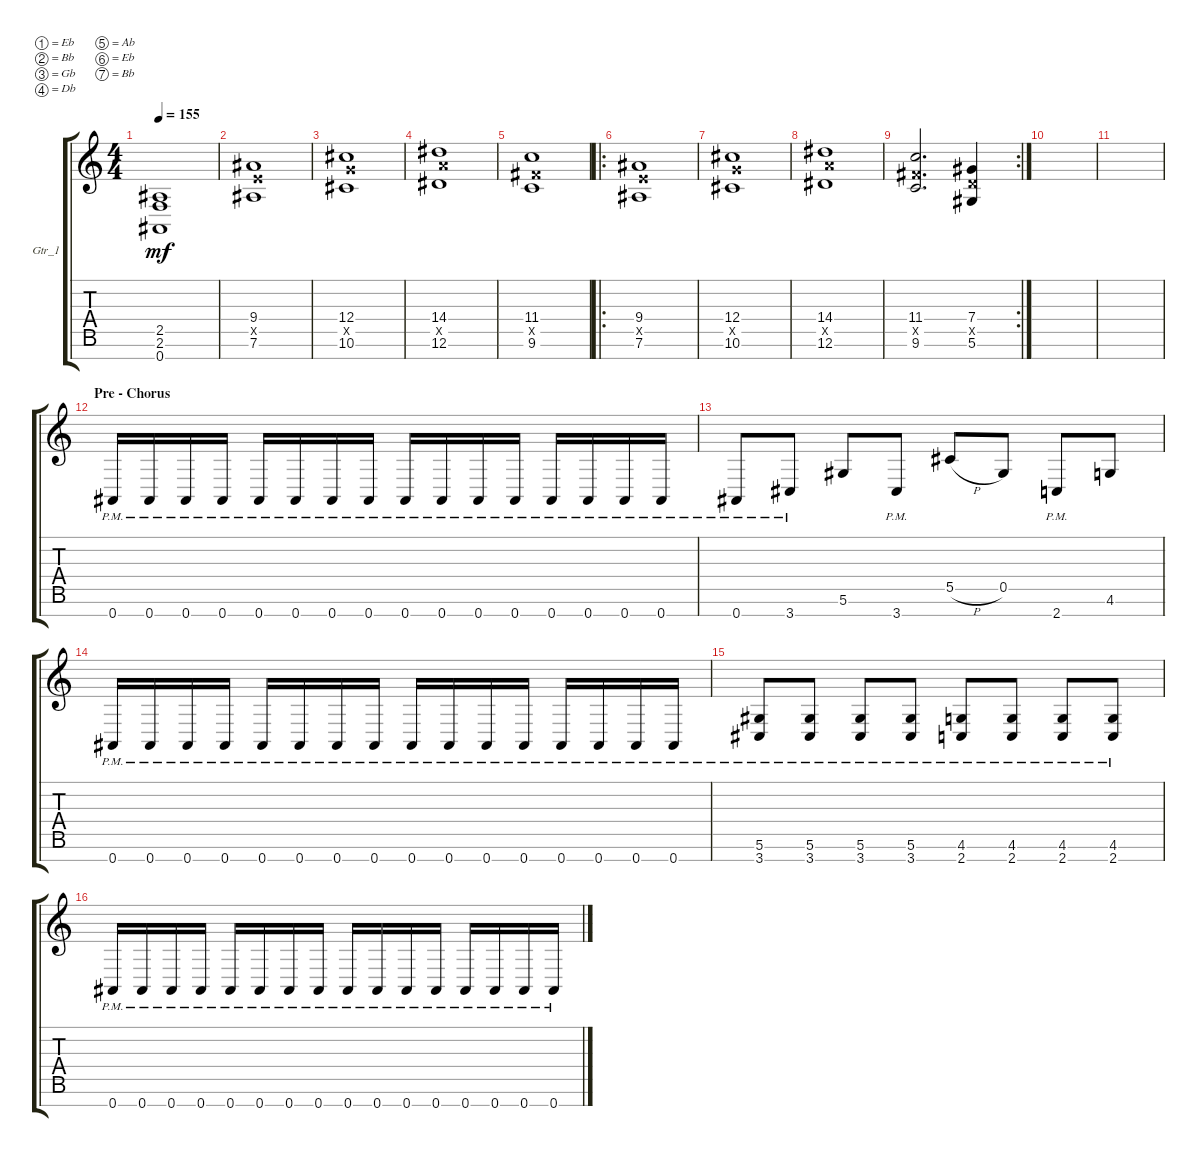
\defaultSystemsLayout 4
\bracketExtendMode groupsimilarinstruments
\firstSystemTrackNameOrientation horizontal
\otherSystemsTrackNameOrientation horizontal
\track ("Gtr_1" "Gtr_1") {instrument distortionguitar}
\staff {score tabs}
\tuning (Eb4 Bb3 Gb3 Db3 Ab2 Eb2 Bb1)
\ts (4 4)
\tempo 155
\clef g2
\ks c
(0.7{t} 2.6{t} 2.5{t}).1{dy mf} |
(7.6 9.4 8.5{x}).1 |
(10.6 11.5{x} 12.4).1 |
(12.6 13.5{x} 14.4).1 |
(10.5{x} 11.4 9.6).1 |
\ro
(7.6 9.4 8.5{x}).1 |
(10.6 11.5{x} 12.4).1 |
(12.6 13.5{x} 14.4).1 |
\rc 2
(10.5{x} 11.4 9.6).2{d} (5.6 6.5{x} 7.4).4 |
|
|
\section ("" "Pre - Chorus")
\scale
0.567778 0.7{pm}.16 0.7{pm}.16 0.7{pm}.16 0.7{pm}.16 0.7{pm}.16 0.7{pm}.16 0.7{pm}.16 0.7{pm}.16 0.7{pm}.16 0.7{pm}.16 0.7{pm}.16 0.7{pm}.16 0.7{pm}.16 0.7{pm}.16 0.7{pm}.16 0.7{pm}.16 |
\scale
0.43222 0.7{pm}.8 3.7{pm}.8 5.6.8 3.7{pm}.8 5.5{h}.8 0.5.8 2.7{pm}.8 4.6.8 |
0.7{pm}.16 0.7{pm}.16 0.7{pm}.16 0.7{pm}.16 0.7{pm}.16 0.7{pm}.16 0.7{pm}.16 0.7{pm}.16 0.7{pm}.16 0.7{pm}.16 0.7{pm}.16 0.7{pm}.16 0.7{pm}.16 0.7{pm}.16 0.7{pm}.16 0.7{pm}.16 |
(3.7{pm} 5.6{pm}).8 (3.7{pm} 5.6{pm}).8 (3.7{pm} 5.6{pm}).8 (3.7{pm} 5.6{pm}).8 (2.7{pm} 4.6{pm}).8 (2.7{pm} 4.6{pm}).8 (2.7{pm} 4.6{pm}).8 (2.7{pm} 4.6{pm}).8 |
\scale
0.516421 0.7{pm}.16 0.7{pm}.16 0.7{pm}.16 0.7{pm}.16 0.7{pm}.16 0.7{pm}.16 0.7{pm}.16 0.7{pm}.16 0.7{pm}.16 0.7{pm}.16 0.7{pm}.16 0.7{pm}.16 0.7{pm}.16 0.7{pm}.16 0.7{pm}.16 0.7{pm}.16
